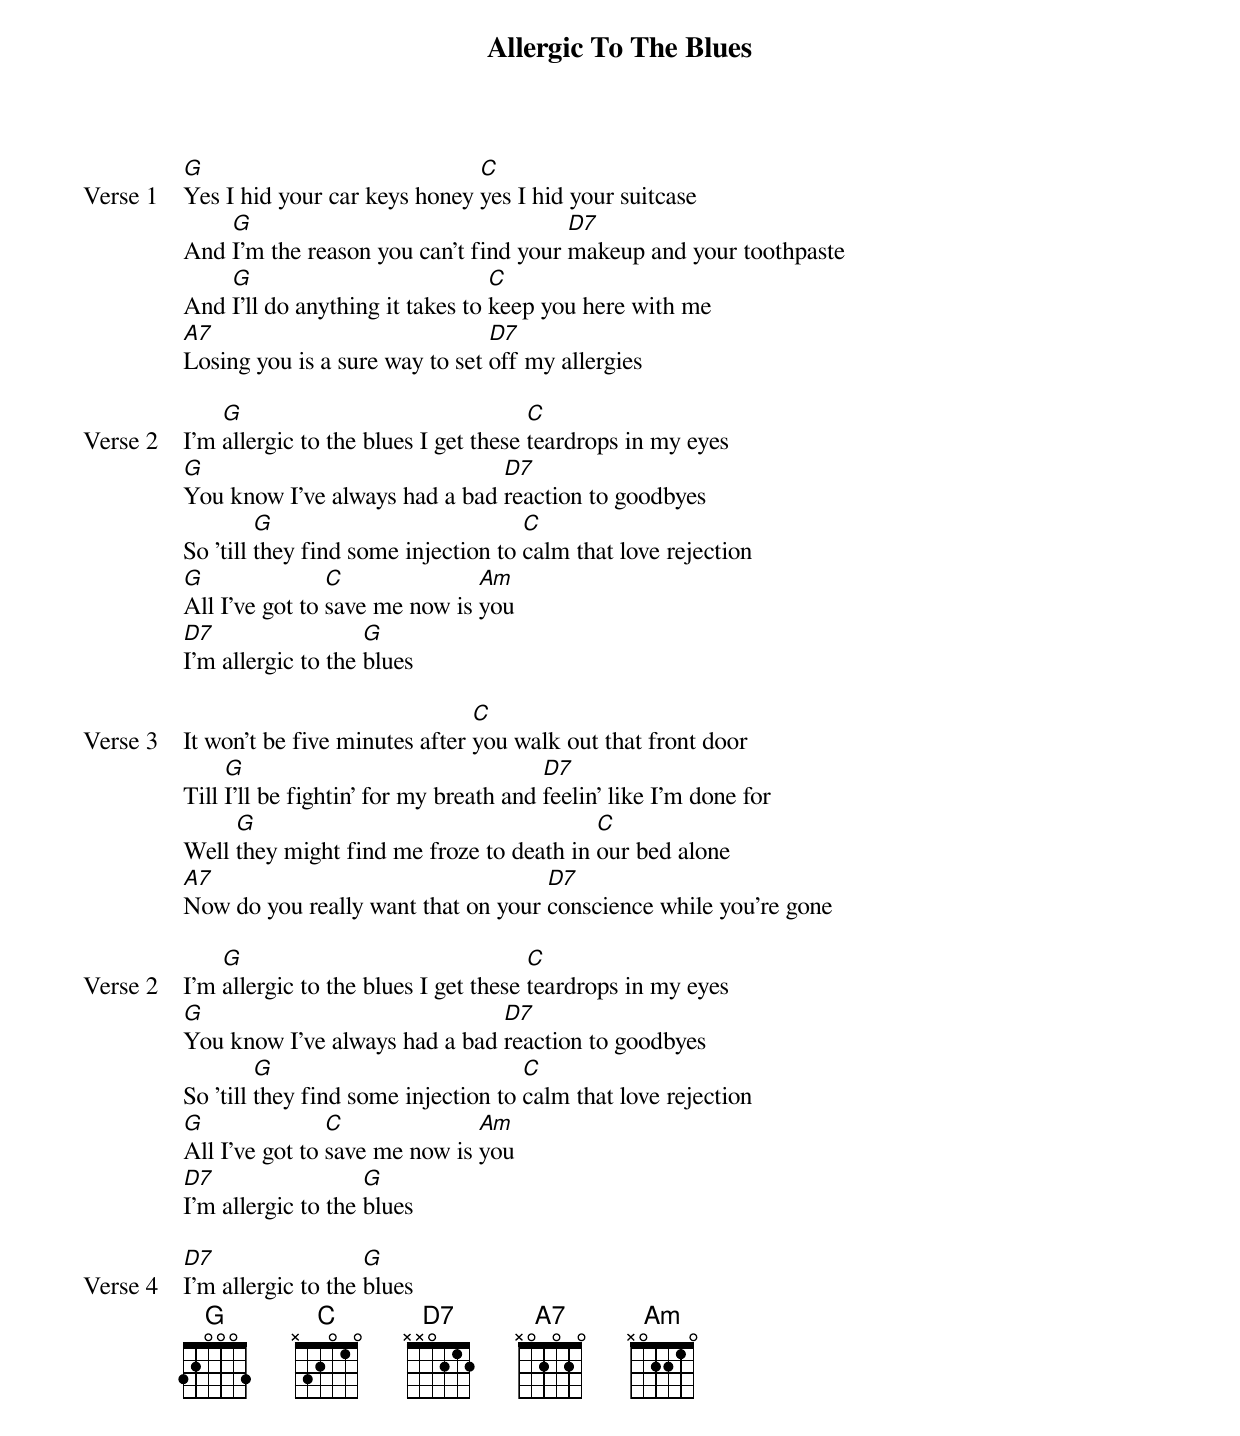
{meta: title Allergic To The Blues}
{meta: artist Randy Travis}
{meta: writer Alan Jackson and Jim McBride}

{start_of_verse: Verse 1}
[G]Yes I hid your car keys honey [C]yes I hid your suitcase
And [G]I'm the reason you can't find your [D7]makeup and your toothpaste
And [G]I'll do anything it takes to [C]keep you here with me
[A7]Losing you is a sure way to set [D7]off my allergies
{end_of_verse}

{start_of_verse: Verse 2}
I'm [G]allergic to the blues I get these [C]teardrops in my eyes
[G]You know I've always had a bad [D7]reaction to goodbyes
So 'till [G]they find some injection to [C]calm that love rejection
[G]All I've got to [C]save me now is [Am]you
[D7]I'm allergic to the [G]blues
{end_of_verse}

{start_of_verse: Verse 3}
It won’t be five minutes after [C]you walk out that front door
Till [G]I'll be fightin' for my breath and [D7]feelin' like I'm done for
Well [G]they might find me froze to death in [C]our bed alone
[A7]Now do you really want that on your [D7]conscience while you’re gone
{end_of_verse}

{start_of_verse: Verse 2}
I'm [G]allergic to the blues I get these [C]teardrops in my eyes
[G]You know I've always had a bad [D7]reaction to goodbyes
So 'till [G]they find some injection to [C]calm that love rejection
[G]All I've got to [C]save me now is [Am]you
[D7]I'm allergic to the [G]blues
{end_of_verse}

{start_of_verse: Verse 4}
[D7]I'm allergic to the [G]blues
{end_of_verse}
